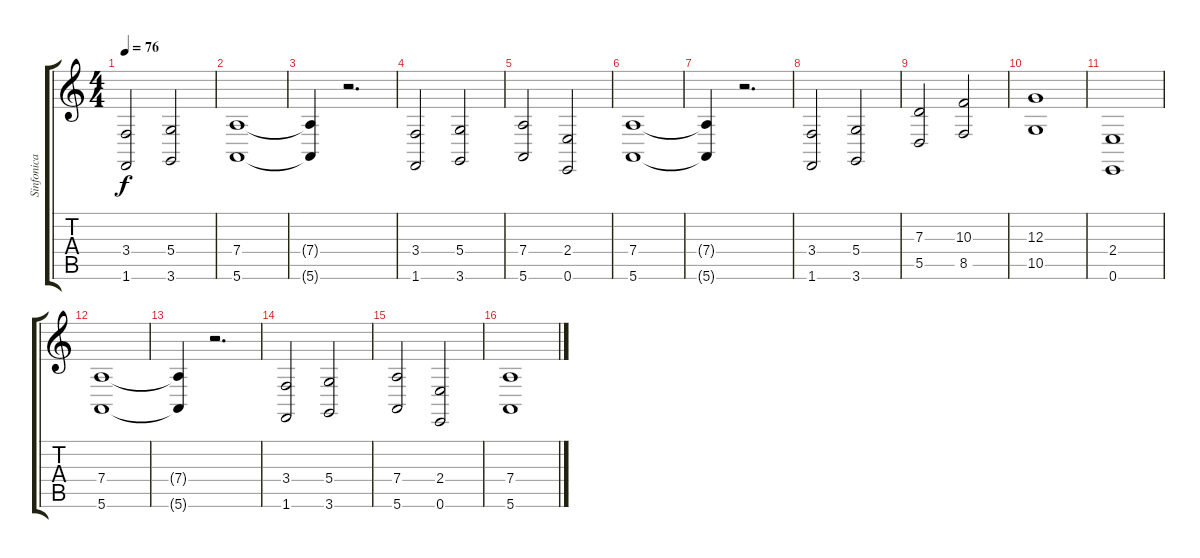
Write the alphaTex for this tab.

\track ("Sinfonica" "Sinfonica") {instrument stringensemble1}
\staff {score tabs}
\tuning (E4 B3 G3 D3 A2 E2) {hide}
\ts (4 4)
\tempo 76
\clef g2
\ks c
(3.4 1.6).2{dy f} (5.4 3.6).2 |
(7.4 5.6).1 |
(7.4{t} 5.6{t}).4 r.2{d} |
(3.4 1.6).2 (5.4 3.6).2 |
(7.4 5.6).2 (2.4 0.6).2 |
(7.4 5.6).1 |
(7.4{t} 5.6{t}).4 r.2{d} |
(3.4 1.6).2 (5.4 3.6).2 |
(7.3 5.5).2 (10.3 8.5).2 |
(12.3 10.5).1 |
(2.4 0.6).1 |
(7.4 5.6).1 |
(7.4{t} 5.6{t}).4 r.2{d} |
(3.4 1.6).2 (5.4 3.6).2 |
(7.4 5.6).2 (2.4 0.6).2 |
(7.4 5.6).1
